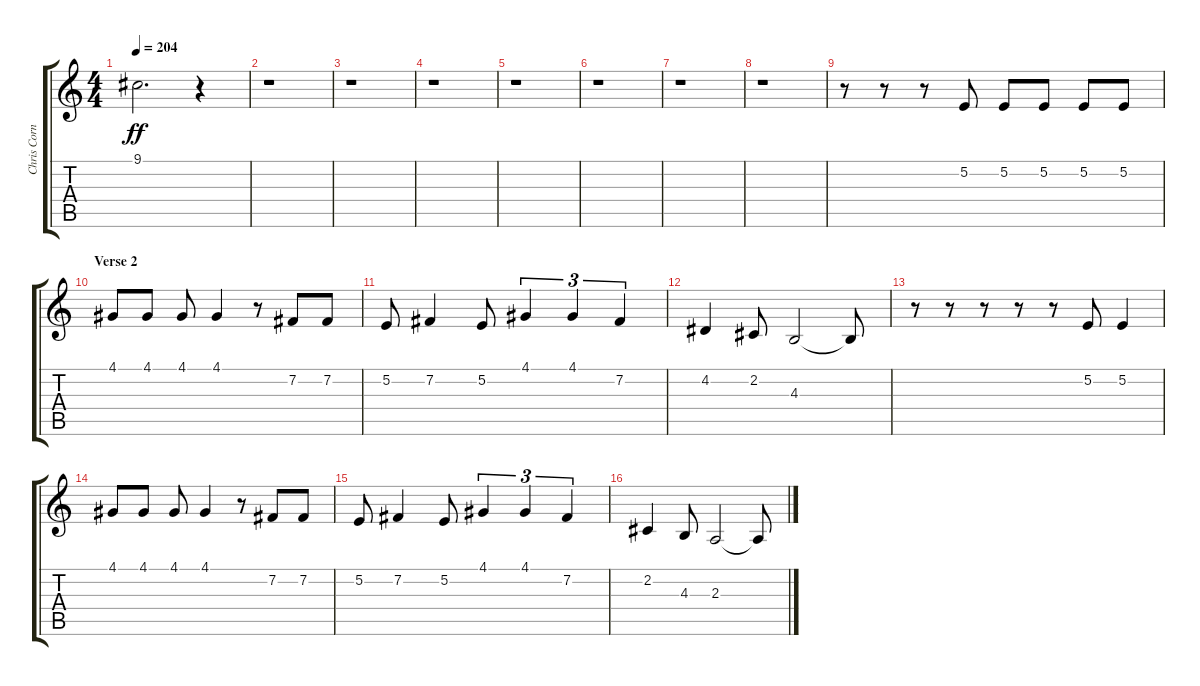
\track ("Chris Cornell - Vocals" "Chris Corn") {instrument altosax}
\staff {score tabs}
\tuning (E4 B3 G3 D3 A2 E2) {hide}
\ts (4 4)
\tempo 204
\clef g2
\ks c
9.1{t}.2{d dy ff} r.4 |
r.1 |
r.1 |
r.1 |
r.1 |
r.1 |
r.1 |
r.1 |
r.8 r.8 r.8 5.2.8 5.2.8 5.2.8 5.2.8 5.2.8 |
\section ("" "Verse 2")
4.1.8 4.1.8 4.1.8 4.1.4 r.8 7.2.8 7.2.8 |
5.2.8 7.2.4 5.2.8 4.1.4{tu (3 2)} 4.1.4{tu (3 2)} 7.2.4{tu (3 2)} |
4.2.4 2.2.8 4.3.2 4.3{t}.8 |
r.8 r.8 r.8 r.8 r.8 5.2.8 5.2.4 |
4.1.8 4.1.8 4.1.8 4.1.4 r.8 7.2.8 7.2.8 |
5.2.8 7.2.4 5.2.8 4.1.4{tu (3 2)} 4.1.4{tu (3 2)} 7.2.4{tu (3 2)} |
2.2.4 4.3.8 2.3.2 2.3{t}.8
